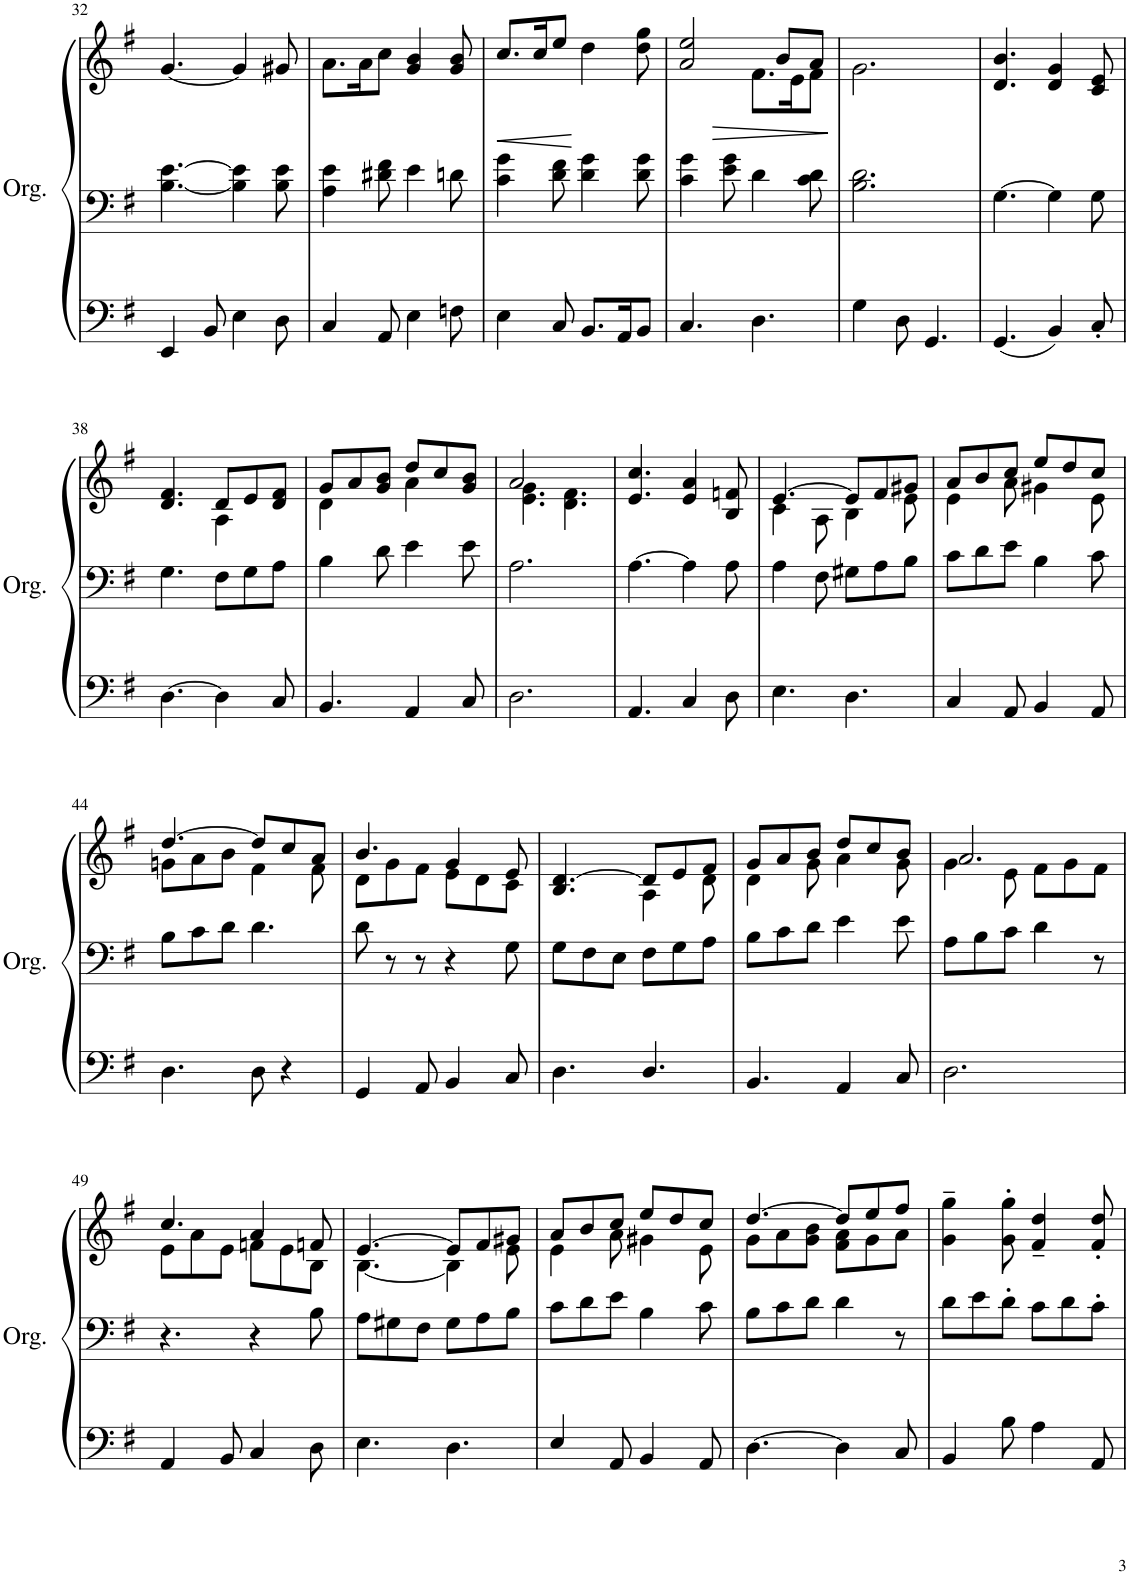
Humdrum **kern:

**kern	**kern	**kern	**dynam
*part1	*part1	*part1	*part1
*staff3	*staff2	*staff1	*staff1/2/3
*I"Organ	*	*	*
*I'Org.	*	*	*
!!LO:PB:g=z
*clefF4	*clefF4	*clefG2	*
*k[f#]	*k[f#]	*k[f#]	*
*M6/8	*M6/8	*M6/8	*
=32	=32	=32	=32
4EE/	[4.B\ [4.e\	[4.g/	.
8BB/	.	.	.
4E\	4B\] 4e\]	4g/]	.
8D\	8B\ 8e\	8g#X/	.
=33	=33	=33	=33
4C/	4A\ 4e\	8.a\L	.
.	.	16a\K	.
8AA/	8d#X\ 8f#\	8cc\J	.
4E\	4e\	4g/ 4b/	.
8Fn\	8dn\	8g/ 8b/	.
=34	=34	=34	=34
!	!	!	!LO:HP:b
4E\	4c\ 4g\	8.cc/L	<
.	.	16cc/K	.
8C/	8d\ 8f#\	8ee/J	.
8.BB/L	4d\ 4g\	4dd\	.
16AA/K	.	.	.
8BB/J	8d\ 8g\	8dd\ 8gg\	.
.	.	.	[
=35	=35	=35	=35
*	*	*^	*
4.C/	4c\ 4g\	2a/ 2ee/	4.ryy	.
.	8e\ 8g\	.	.	.
4.D\	4d\	.	8.f#\L	.
!	!	!	!	!LO:HP:b
.	.	8b/L	.	>
.	.	.	16e\K	.
.	8c\ 8d\	8a/J	8f#\J	.
*	*	*v	*v	*
.	.	.	]
=36	=36	=36	=36
4G\	2.B\ 2.d\	2.g\	.
8D\	.	.	.
4.GG/	.	.	.
=37	=37	=37	=37
4.GG/	[4.G\	4.d/ 4.b/	.
4BB/	4G\]	4d/ 4g/	.
8C'/	8G\	8c/ 8e/	.
!!LO:LB:g=z
=38	=38	=38	=38
*	*	*^	*
[4.D\	4.G\	4.d/ 4.f#/	4.ryy	.
4D\]	8F#\L	8d/L	4A\	.
.	8G\	8e/	.	.
8C/	8A\J	8d/ 8f#/J	8ryy	.
=39	=39	=39	=39	=39
4.BB/	4B\	8g/L	4d\	.
.	.	8a/	.	.
.	8d\	8g/ 8b/J	8ryy	.
4AA/	4e\	8dd/L	4a\	.
.	.	8cc/	.	.
8C/	8e\	8g/ 8b/J	8ryy	.
=40	=40	=40	=40	=40
2.D\	2.A\	4.e\ 4.g\	2a/	.
.	.	4.d\ 4.f#\	.	.
.	.	.	4ryy	.
*	*	*v	*v	*
=41	=41	=41	=41
4.AA/	[4.A\	4.e/ 4.cc/	.
4C/	4A\]	4e/ 4a/	.
8D\	8A\	8B/ 8fn/	.
=42	=42	=42	=42
*	*	*^	*
4.E\	4A\	[4.e/	4c\	.
.	8F#\	.	8A\	.
4.D\	8G#X\L	8e/L]	4B\	.
.	8A\	8f#/	.	.
.	8B\J	8g#X/J	8e\	.
=43	=43	=43	=43	=43
4C/	8c\L	8a/L	4e\	.
.	8d\	8b/	.	.
8AA/	8e\J	8cc/J	8a\	.
4BB/	4B\	8ee/L	4g#X\	.
.	.	8dd/	.	.
8AA/	8c\	8cc/J	8e\	.
!!LO:LB:g=z	!!
=44	=44	=44	=44	=44
4.D\	8B\L	[4.dd/	8gn\L	.
.	8c\	.	8a\	.
.	8d\J	.	8b\J	.
8D\	4.d\	8dd/L]	4f#\	.
4r	.	8cc/	.	.
.	.	8a/J	8f#\	.
=45	=45	=45	=45	=45
4GG/	8d\	4.b/	8d\L	.
.	8r	.	8g\	.
8AA/	8r	.	8f#\J	.
4BB/	4r	4g/	8e\L	.
.	.	.	8d\	.
8C/	8G\	8e/	8c\J	.
=46	=46	=46	=46	=46
4.D\	8G\L	4.B/ [4.d/	4.ryy	.
.	8F#\	.	.	.
.	8E\J	.	.	.
4.D/	8F#\L	8d/L]	4A\	.
.	8G\	8e/	.	.
.	8A\J	8f#/J	8d\	.
=47	=47	=47	=47	=47
4.BB/	8B\L	8g/L	4d\	.
.	8c\	8a/	.	.
.	8d\J	8b/J	8g\	.
4AA/	4e\	8dd/L	4a\	.
.	.	8cc/	.	.
8C/	8e\	8b/J	8g\	.
=48	=48	=48	=48	=48
2.D\	8A\L	2.a/	4g\	.
.	8B\	.	.	.
.	8c\J	.	8e\	.
.	4d\	.	8f#\L	.
.	.	.	8g\	.
.	8r	.	8f#\J	.
!!LO:LB:g=z	!!
=49	=49	=49	=49	=49
4AA/	4.r	4.cc/	8e\L	.
.	.	.	8a\	.
8BB/	.	.	8e\J	.
4C/	4r	4a/	8fn\L	.
.	.	.	8e\	.
8D\	8B\	8fn/	8B\J	.
=50	=50	=50	=50	=50
4.E\	8A\L	[4.e/	[4.B\	.
.	8G#X\	.	.	.
.	8F#\J	.	.	.
4.D\	8G#\L	8e/L]	4B\]	.
.	8A\	8f#/	.	.
.	8B\J	8g#X/J	8e\	.
=51	=51	=51	=51	=51
4E/	8c\L	8a/L	4e\	.
.	8d\	8b/	.	.
8AA/	8e\J	8cc/J	8a\	.
4BB/	4B\	8ee/L	4g#X\	.
.	.	8dd/	.	.
8AA/	8c\	8cc/J	8e\	.
=52	=52	=52	=52	=52
[4.D\	8B\L	[4.dd/	8g\L	.
.	8c\	.	8a\	.
.	8d\J	.	8g\ 8b\J	.
4D\]	4d\	8dd/L]	8f#\ 8a\L	.
.	.	8ee/	8g\	.
8C/	8r	8ff#/J	8a\J	.
*	*	*v	*v	*
=53	=53	=53	=53
4BB/	8d\L	4g\~ 4gg\~	.
.	8e\	.	.
8B\	8d'\J	8g\' 8gg\'	.
4A\	8c\L	4f#/~ 4dd/~	.
.	8d\	.	.
8AA/	8c'\J	8f#/' 8dd/'	.
=	=	=	=
*-	*-	*-	*-
